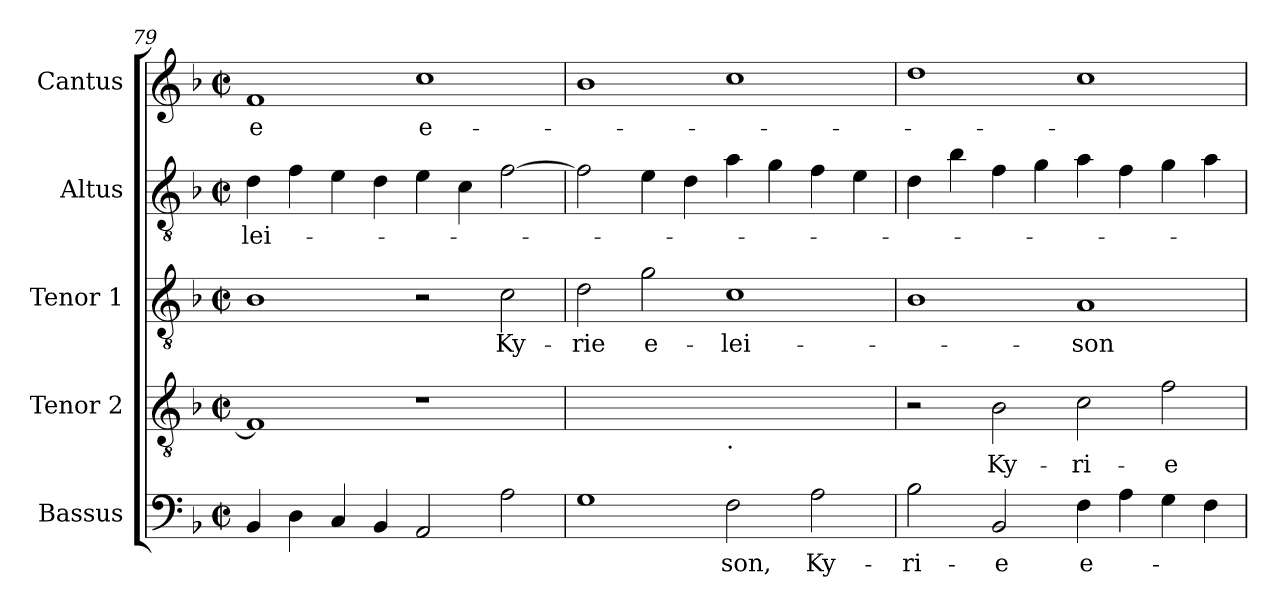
**kern	**text	**kern	**text	**kern	**text	**kern	**text	**kern	**text
*part5	*part5	*part4	*part4	*part3	*part3	*part2	*part2	*part1	*part1
*staff5	*staff5	*staff4	*staff4	*staff3	*staff3	*staff2	*staff2	*staff1	*staff1
*I"Bassus	*	*I"Tenor 2	*	*I"Tenor 1	*	*I"Altus	*	*I"Cantus	*
*clefF4	*	*clefGv2	*	*clefGv2	*	*clefGv2	*	*clefG2	*
*k[b-]	*	*k[b-]	*	*k[b-]	*	*k[b-]	*	*k[b-]	*
*F:	*	*F:	*	*F:	*	*F:	*	*F:	*
*M2/2	*	*M2/2	*	*M2/2	*	*M2/2	*	*M2/2	*
*met(c|)	*	*met(c|)	*	*met(c|)	*	*met(c|)	*	*met(c|)	*
=79	=79	=79	=79	=79	=79	=79	=79	=79	=79
!	!	!	!	!	!	!	!LO:LY:b:cj	!	!LO:LY:b:rj
4BB-/	.	1F]	.	1B-	.	4d\	-lei-	1f	-e
4D\	.	.	.	.	.	4f\	.	.	.
4C/	.	.	.	.	.	4e\	.	.	.
4BB-/	.	.	.	.	.	4d\	.	.	.
!	!	!	!	!	!	!	!	!	!LO:LY:b:rj
2AA/	.	1r	.	2r	.	4e\	.	1cc	e-
.	.	.	.	.	.	4c\	.	.	.
!	!	!	!	!	!LO:LY:b:cj	!	!	!	!
2A\	.	.	.	2c\	Ky-	[>2f\	.	.	.
!!LO:PB:g=z
=80	=80	=80	=80	=80	=80	=80	=80	=80	=80
!	!	!	!	!	!LO:LY:b:cj	!	!	!	!
1G	.	1ryy	.	2d\	-rie	2f\]	.	1b-	.
!	!	!	!	!	!LO:LY:b:cj	!	!	!	!
.	.	.	.	2g\	e-	4e\	.	.	.
.	.	.	.	.	.	4d\	.	.	.
!	!	!LO:TX:b:t=.	!	!	!	!	!	!	!
!	!LO:LY:b:cj	!	!	!	!LO:LY:b:cj	!	!	!	!
2F\	-son,	1ryy	.	1c	-lei-	4a\	.	1cc	.
.	.	.	.	.	.	4g\	.	.	.
!	!LO:LY:b:cj	!	!	!	!	!	!	!	!
2A\	Ky-	.	.	.	.	4f\	.	.	.
.	.	.	.	.	.	4e\	.	.	.
=81	=81	=81	=81	=81	=81	=81	=81	=81	=81
!	!LO:LY:b:cj	!	!	!	!	!	!	!	!
2B-\	-ri-	2r	.	1B-	.	4d\	.	1dd	.
.	.	.	.	.	.	4b-\	.	.	.
!	!LO:LY:b:cj	!	!LO:LY:b:cj	!	!	!	!	!	!
2BB-/	-e	2B-\	Ky-	.	.	4f\	.	.	.
.	.	.	.	.	.	4g\	.	.	.
!	!LO:LY:b:cj	!	!LO:LY:b:cj	!	!LO:LY:b:cj	!	!	!	!
4F\	e-	2c\	-ri-	1A	-son	4a\	.	1cc	.
4A\	.	.	.	.	.	4f\	.	.	.
!	!	!	!LO:LY:b:cj	!	!	!	!	!	!
4G\	.	2f\	-e	.	.	4g\	.	.	.
4F\	.	.	.	.	.	4a\	.	.	.
=	=	=	=	=	=	=	=	=	=
*-	*-	*-	*-	*-	*-	*-	*-	*-	*-
